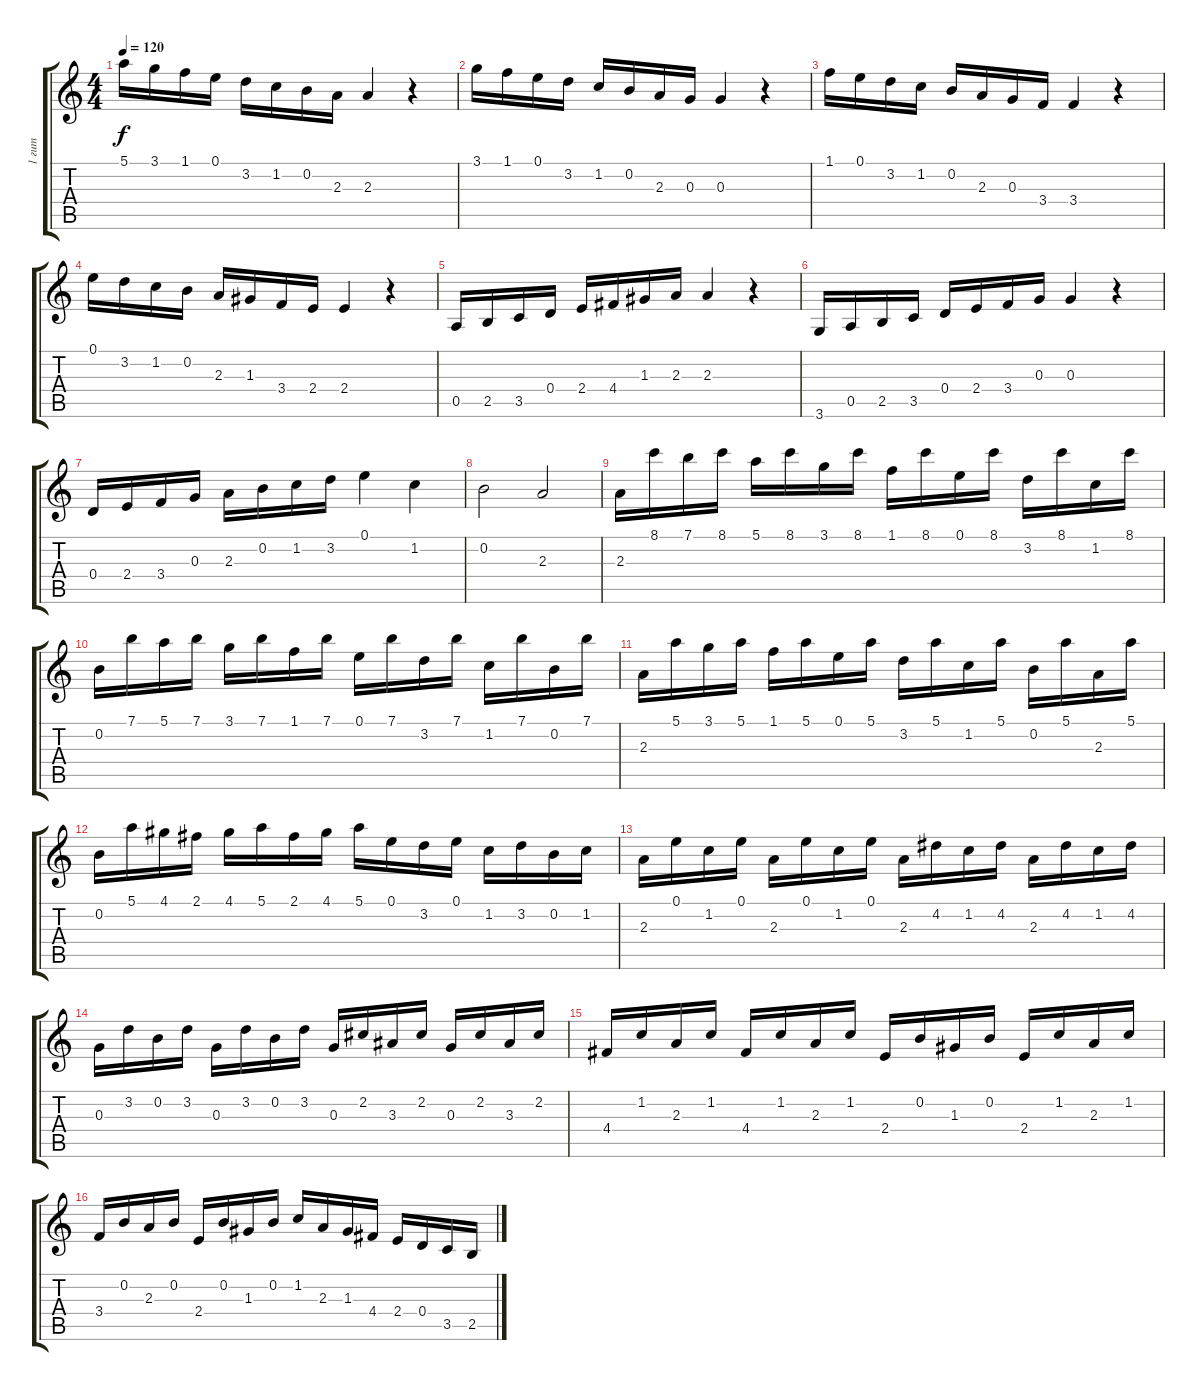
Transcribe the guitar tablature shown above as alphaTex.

\track ("1 гит" "1 гит") {instrument acousticguitarsteel}
\staff {score tabs}
\tuning (E4 B3 G3 D3 A2 E2) {hide}
\ts (4 4)
\tempo 120
\clef g2
\ks c
5.1.16{dy f} 3.1.16 1.1.16 0.1.16 3.2.16 1.2.16 0.2.16 2.3.16 2.3.4 r.4 |
3.1.16 1.1.16 0.1.16 3.2.16 1.2.16 0.2.16 2.3.16 0.3.16 0.3.4 r.4 |
1.1.16 0.1.16 3.2.16 1.2.16 0.2.16 2.3.16 0.3.16 3.4.16 3.4.4 r.4 |
0.1.16 3.2.16 1.2.16 0.2.16 2.3.16 1.3.16 3.4.16 2.4.16 2.4.4 r.4 |
0.5.16 2.5.16 3.5.16 0.4.16 2.4.16 4.4.16 1.3.16 2.3.16 2.3.4 r.4 |
3.6.16 0.5.16 2.5.16 3.5.16 0.4.16 2.4.16 3.4.16 0.3.16 0.3.4 r.4 |
0.4.16 2.4.16 3.4.16 0.3.16 2.3.16 0.2.16 1.2.16 3.2.16 0.1.4 1.2.4 |
0.2.2 2.3.2 |
2.3.16 8.1.16 7.1.16 8.1.16 5.1.16 8.1.16 3.1.16 8.1.16 1.1.16 8.1.16 0.1.16 8.1.16 3.2.16 8.1.16 1.2.16 8.1.16 |
0.2.16 7.1.16 5.1.16 7.1.16 3.1.16 7.1.16 1.1.16 7.1.16 0.1.16 7.1.16 3.2.16 7.1.16 1.2.16 7.1.16 0.2.16 7.1.16 |
2.3.16 5.1.16 3.1.16 5.1.16 1.1.16 5.1.16 0.1.16 5.1.16 3.2.16 5.1.16 1.2.16 5.1.16 0.2.16 5.1.16 2.3.16 5.1.16 |
0.2.16 5.1.16 4.1.16 2.1.16 4.1.16 5.1.16 2.1.16 4.1.16 5.1.16 0.1.16 3.2.16 0.1.16 1.2.16 3.2.16 0.2.16 1.2.16 |
2.3.16 0.1.16 1.2.16 0.1.16 2.3.16 0.1.16 1.2.16 0.1.16 2.3.16 4.2.16 1.2.16 4.2.16 2.3.16 4.2.16 1.2.16 4.2.16 |
0.3.16 3.2.16 0.2.16 3.2.16 0.3.16 3.2.16 0.2.16 3.2.16 0.3.16 2.2.16 3.3.16 2.2.16 0.3.16 2.2.16 3.3.16 2.2.16 |
4.4.16 1.2.16 2.3.16 1.2.16 4.4.16 1.2.16 2.3.16 1.2.16 2.4.16 0.2.16 1.3.16 0.2.16 2.4.16 1.2.16 2.3.16 1.2.16 |
3.4.16 0.2.16 2.3.16 0.2.16 2.4.16 0.2.16 1.3.16 0.2.16 1.2.16 2.3.16 1.3.16 4.4.16 2.4.16 0.4.16 3.5.16 2.5.16
